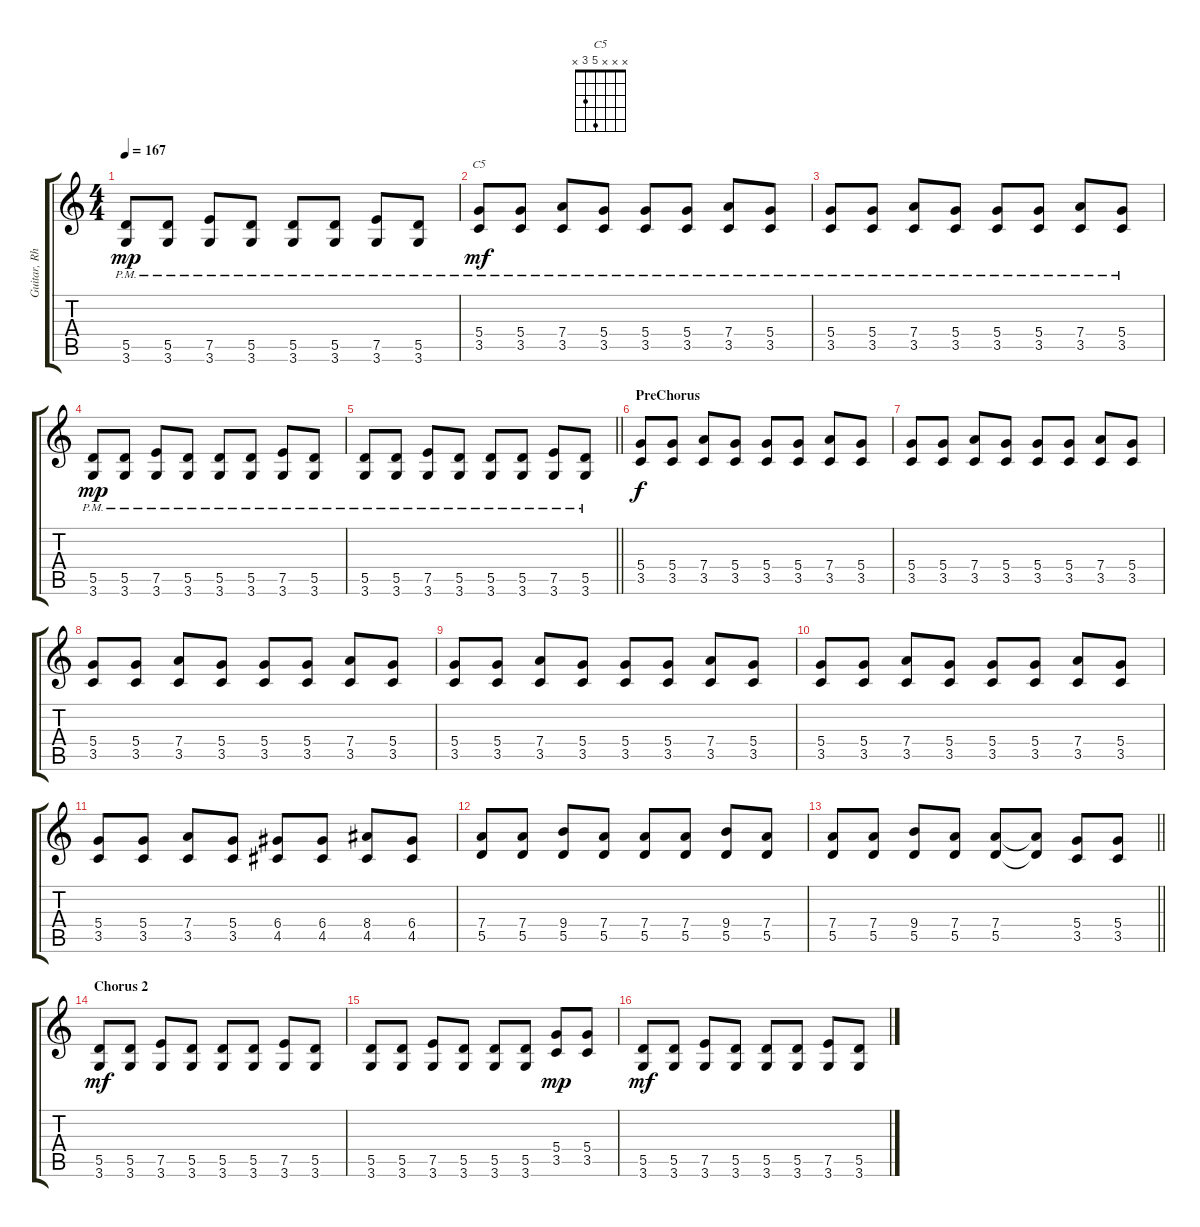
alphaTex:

\track ("Guitar, Rhythm" "Guitar, Rh") {instrument overdrivenguitar}
\staff {score tabs}
\tuning (E4 B3 G3 D3 A2 E2) {hide}
\chord ("C5" x x x 5 3 x)
\ts (4 4)
\tempo 167
\clef g2
\ks aminor
(5.5{pm} 3.6{pm}).8{dy mp} (5.5{pm} 3.6{pm}).8 (7.5{pm} 3.6{pm}).8 (5.5{pm} 3.6{pm}).8 (5.5{pm} 3.6{pm}).8 (5.5{pm} 3.6{pm}).8 (7.5{pm} 3.6{pm}).8 (5.5{pm} 3.6{pm}).8 |
(5.4{pm} 3.5{pm}).8{ch "C5" dy mf} (5.4{pm} 3.5{pm}).8 (7.4{pm} 3.5{pm}).8 (5.4{pm} 3.5{pm}).8 (5.4{pm} 3.5{pm}).8 (5.4{pm} 3.5{pm}).8 (7.4{pm} 3.5{pm}).8 (5.4{pm} 3.5{pm}).8 |
(5.4{pm} 3.5{pm}).8 (5.4{pm} 3.5{pm}).8 (7.4{pm} 3.5{pm}).8 (5.4{pm} 3.5{pm}).8 (5.4{pm} 3.5{pm}).8 (5.4{pm} 3.5{pm}).8 (7.4{pm} 3.5{pm}).8 (5.4{pm} 3.5{pm}).8 |
(5.5{pm} 3.6{pm}).8{dy mp} (5.5{pm} 3.6{pm}).8 (7.5{pm} 3.6{pm}).8 (5.5{pm} 3.6{pm}).8 (5.5{pm} 3.6{pm}).8 (5.5{pm} 3.6{pm}).8 (7.5{pm} 3.6{pm}).8 (5.5{pm} 3.6{pm}).8 |
\barLineRight lightlight
(5.5{pm} 3.6{pm}).8 (5.5{pm} 3.6{pm}).8 (7.5{pm} 3.6{pm}).8 (5.5{pm} 3.6{pm}).8 (5.5{pm} 3.6{pm}).8 (5.5{pm} 3.6{pm}).8 (7.5{pm} 3.6{pm}).8 (5.5{pm} 3.6{pm}).8 |
\section ("" "PreChorus")
(5.4 3.5).8{dy f} (5.4 3.5).8 (7.4 3.5).8 (5.4 3.5).8 (5.4 3.5).8 (5.4 3.5).8 (7.4 3.5).8 (5.4 3.5).8 |
(5.4 3.5).8 (5.4 3.5).8 (7.4 3.5).8 (5.4 3.5).8 (5.4 3.5).8 (5.4 3.5).8 (7.4 3.5).8 (5.4 3.5).8 |
(5.4 3.5).8 (5.4 3.5).8 (7.4 3.5).8 (5.4 3.5).8 (5.4 3.5).8 (5.4 3.5).8 (7.4 3.5).8 (5.4 3.5).8 |
(5.4 3.5).8 (5.4 3.5).8 (7.4 3.5).8 (5.4 3.5).8 (5.4 3.5).8 (5.4 3.5).8 (7.4 3.5).8 (5.4 3.5).8 |
(5.4 3.5).8 (5.4 3.5).8 (7.4 3.5).8 (5.4 3.5).8 (5.4 3.5).8 (5.4 3.5).8 (7.4 3.5).8 (5.4 3.5).8 |
(5.4 3.5).8 (5.4 3.5).8 (7.4 3.5).8 (5.4 3.5).8 (6.4 4.5).8 (6.4 4.5).8 (8.4 4.5).8 (6.4 4.5).8 |
(7.4 5.5).8 (7.4 5.5).8 (9.4 5.5).8 (7.4 5.5).8 (7.4 5.5).8 (7.4 5.5).8 (9.4 5.5).8 (7.4 5.5).8 |
\barLineRight lightlight
(7.4 5.5).8 (7.4 5.5).8 (9.4 5.5).8 (7.4 5.5).8 (7.4 5.5).8 (7.4{t} 5.5{t}).8 (5.4 3.5).8 (5.4 3.5).8 |
\section ("" "Chorus 2")
(5.5 3.6).8{dy mf} (5.5 3.6).8 (7.5 3.6).8 (5.5 3.6).8 (5.5 3.6).8 (5.5 3.6).8 (7.5 3.6).8 (5.5 3.6).8 |
(5.5 3.6).8 (5.5 3.6).8 (7.5 3.6).8 (5.5 3.6).8 (5.5 3.6).8 (5.5 3.6).8 (5.4 3.5).8{dy mp} (5.4 3.5).8 |
(5.5 3.6).8{dy mf} (5.5 3.6).8 (7.5 3.6).8 (5.5 3.6).8 (5.5 3.6).8 (5.5 3.6).8 (7.5 3.6).8 (5.5 3.6).8
